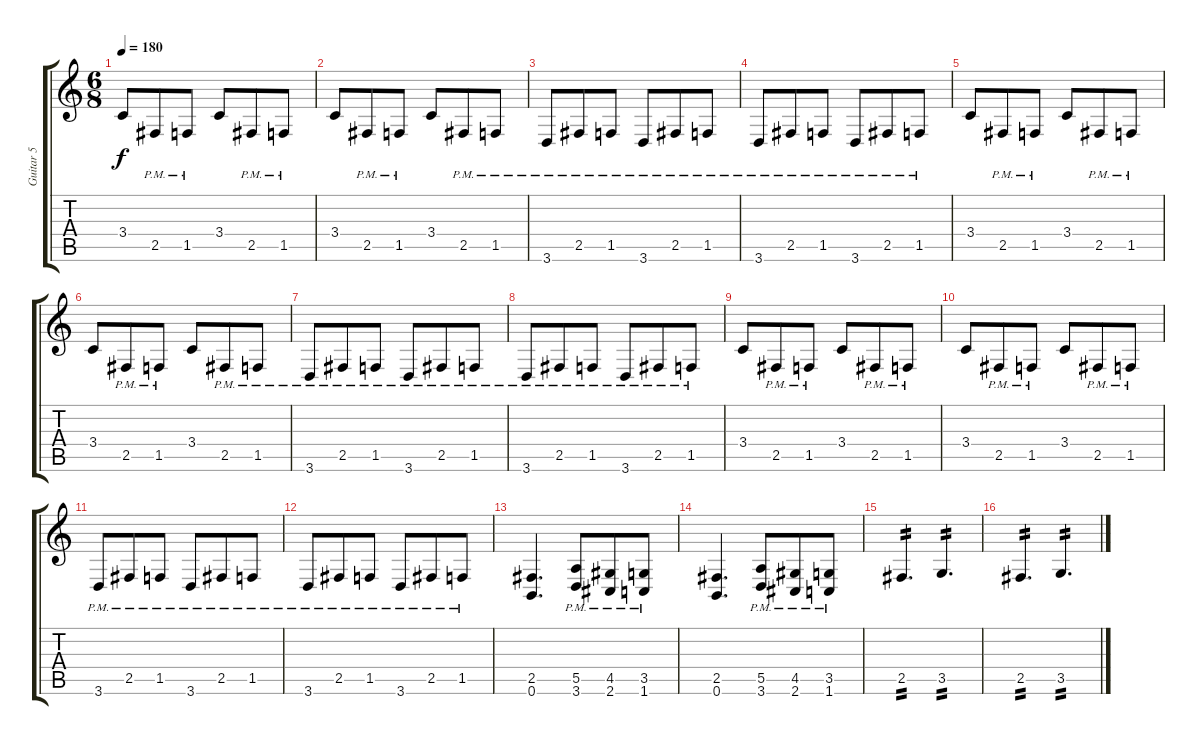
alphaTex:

\track ("Guitar 5" "Guitar 5") {instrument distortionguitar}
\staff {score tabs}
\tuning (B3 Gb3 D3 A2 E2 B1) {hide}
\ts (6 8)
\tempo 180
\clef g2
\ks c
3.4.8{dy f} 2.5{pm}.8 1.5{pm}.8 3.4.8 2.5{pm}.8 1.5{pm}.8 |
3.4.8 2.5{pm}.8 1.5{pm}.8 3.4.8 2.5{pm}.8 1.5{pm}.8 |
3.6{pm}.8 2.5{pm}.8 1.5{pm}.8 3.6{pm}.8 2.5{pm}.8 1.5{pm}.8 |
3.6{pm}.8 2.5{pm}.8 1.5{pm}.8 3.6{pm}.8 2.5{pm}.8 1.5{pm}.8 |
3.4.8 2.5{pm}.8 1.5{pm}.8 3.4.8 2.5{pm}.8 1.5{pm}.8 |
3.4.8 2.5{pm}.8 1.5{pm}.8 3.4.8 2.5{pm}.8 1.5{pm}.8 |
3.6{pm}.8 2.5{pm}.8 1.5{pm}.8 3.6{pm}.8 2.5{pm}.8 1.5{pm}.8 |
3.6{pm}.8 2.5{pm}.8 1.5{pm}.8 3.6{pm}.8 2.5{pm}.8 1.5{pm}.8 |
3.4.8 2.5{pm}.8 1.5{pm}.8 3.4.8 2.5{pm}.8 1.5{pm}.8 |
3.4.8 2.5{pm}.8 1.5{pm}.8 3.4.8 2.5{pm}.8 1.5{pm}.8 |
3.6{pm}.8 2.5{pm}.8 1.5{pm}.8 3.6{pm}.8 2.5{pm}.8 1.5{pm}.8 |
3.6{pm}.8 2.5{pm}.8 1.5{pm}.8 3.6{pm}.8 2.5{pm}.8 1.5{pm}.8 |
(2.5 0.6).4{d} (5.5{pm} 3.6{pm}).8 (4.5{pm} 2.6{pm}).8 (3.5{pm} 1.6{pm}).8 |
(2.5 0.6).4{d} (5.5{pm} 3.6{pm}).8 (4.5{pm} 2.6{pm}).8 (3.5{pm} 1.6{pm}).8 |
2.5.4{d tp 2} 3.5.4{d tp 2} |
2.5.4{d tp 2} 3.5.4{d tp 2}
